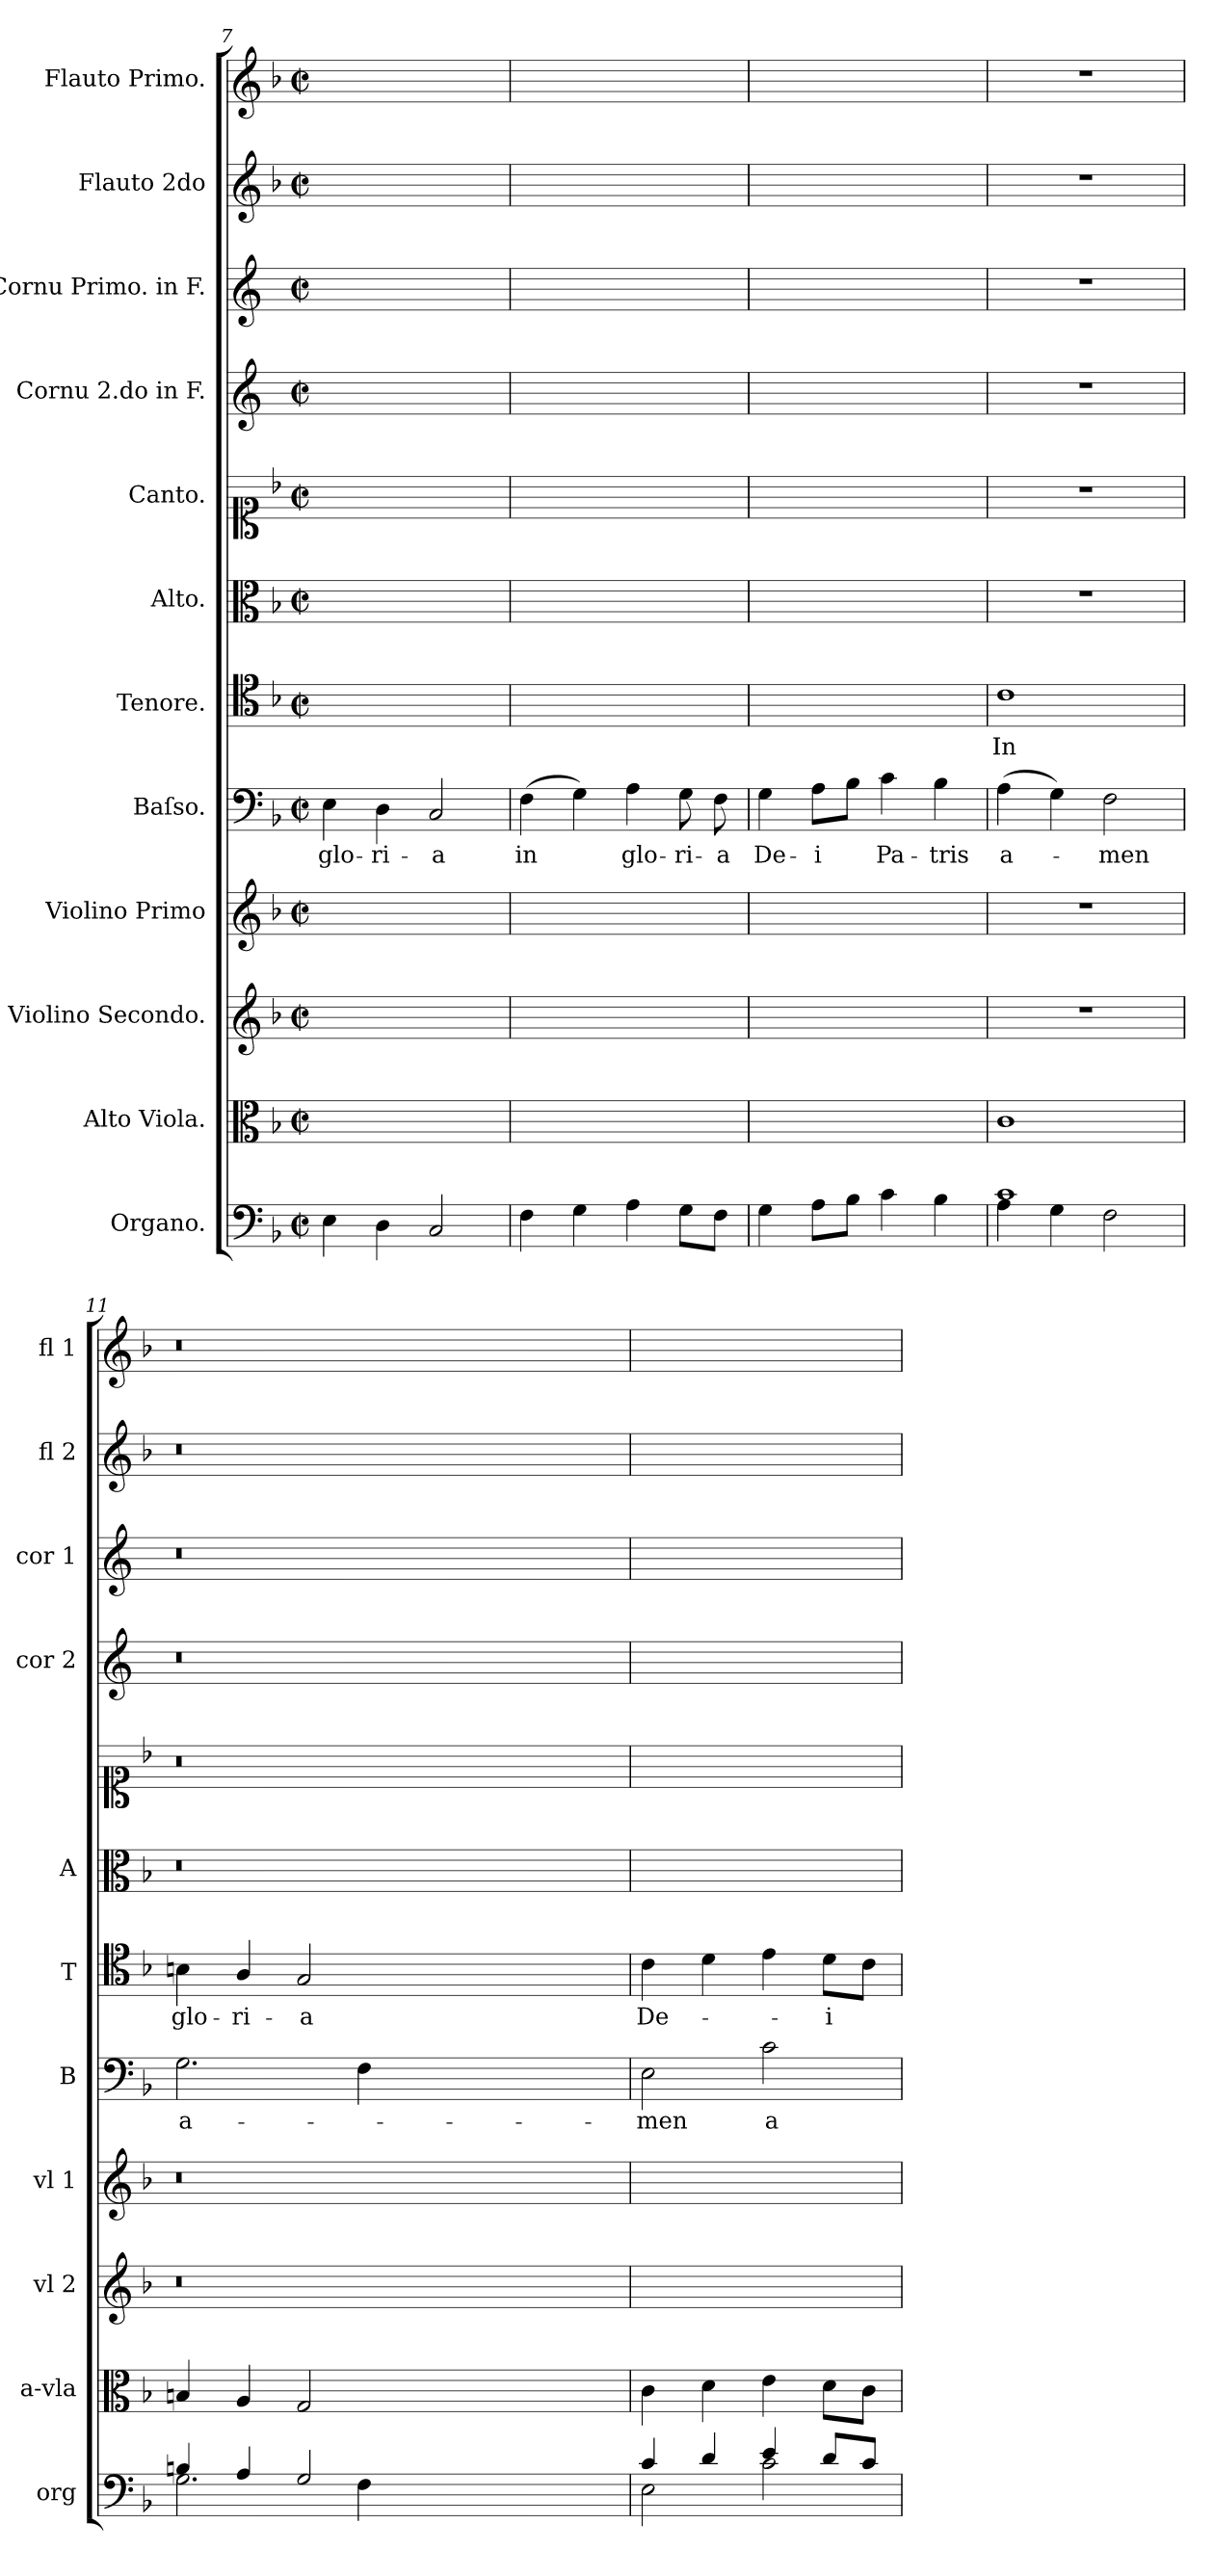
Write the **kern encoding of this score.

**kern	**kern	**kern	**kern	**kern	**text	**kern	**text	**kern	**kern	**kern	**kern	**kern	**kern
*part12	*part11	*part10	*part9	*part8	*part8	*part7	*part7	*part6	*part5	*part4	*part3	*part2	*part1
*staff12	*staff11	*staff10	*staff9	*staff8	*staff8	*staff7	*staff7	*staff6	*staff5	*staff4	*staff3	*staff2	*staff1
*I"Organo.	*I"Alto Viola.	*I"Violino Secondo.	*I"Violino Primo	*I"Baſso.	*	*I"Tenore.	*	*I"Alto.	*I"Canto.	*I"Cornu 2.do in F.	*I"Cornu Primo. in F.	*I"Flauto 2do	*I"Flauto Primo.
*I'org	*I'a-vla	*I'vl 2	*I'vl 1	*I'B	*	*I'T	*	*I'A	*	*I'cor 2	*I'cor 1	*I'fl 2	*I'fl 1
*clefF4	*clefC3	*clefG2	*clefG2	*clefF4	*	*clefC4	*	*clefC3	*clefC1	*clefG2	*clefG2	*clefG2	*clefG2
*	*	*	*	*	*	*	*	*	*	*ITrd4c7	*ITrd4c7	*	*
*k[b-]	*k[b-]	*k[b-]	*k[b-]	*k[b-]	*	*k[b-]	*	*k[b-]	*k[b-]	*k[b-]	*k[b-]	*k[b-]	*k[b-]
*F:	*F:	*F:	*F:	*F:	*	*F:	*	*F:	*F:	*	*	*F:	*F:
*M2/2	*M2/2	*M2/2	*M2/2	*M2/2	*	*M2/2	*	*M2/2	*M2/2	*M2/2	*M2/2	*M2/2	*M2/2
*met(c|)	*met(c|)	*met(c|)	*met(c|)	*met(c|)	*	*met(c|)	*	*met(c|)	*met(c|)	*met(c|)	*met(c|)	*met(c|)	*met(c|)
=7	=7	=7	=7	=7	=7	=7	=7	=7	=7	=7	=7	=7	=7
4E\	1ryy	1ryy	1ryy	4E\	glo-	1ryy	.	1ryy	1ryy	1ryy	1ryy	1ryy	1ryy
4D\	.	.	.	4D\	-ri-	.	.	.	.	.	.	.	.
2C/	.	.	.	2C/	-a	.	.	.	.	.	.	.	.
=8	=8	=8	=8	=8	=8	=8	=8	=8	=8	=8	=8	=8	=8
4F\	1ryy	1ryy	1ryy	(4F\	in	1ryy	.	1ryy	1ryy	1ryy	1ryy	1ryy	1ryy
4G\	.	.	.	4G\)	.	.	.	.	.	.	.	.	.
4A\	.	.	.	4A\	glo-	.	.	.	.	.	.	.	.
8G\L	.	.	.	8G\	-ri-	.	.	.	.	.	.	.	.
8F\J	.	.	.	8F\	-a	.	.	.	.	.	.	.	.
=9	=9	=9	=9	=9	=9	=9	=9	=9	=9	=9	=9	=9	=9
4G\	1ryy	1ryy	1ryy	4G\	De-	1ryy	.	1ryy	1ryy	1ryy	1ryy	1ryy	1ryy
8A\L	.	.	.	8A\L	-i	.	.	.	.	.	.	.	.
8B-\J	.	.	.	8B-\J	.	.	.	.	.	.	.	.	.
4c\	.	.	.	4c\	Pa-	.	.	.	.	.	.	.	.
4B-\	.	.	.	4B-\	-tris	.	.	.	.	.	.	.	.
=10	=10	=10	=10	=10	=10	=10	=10	=10	=10	=10	=10	=10	=10
*^	*	*	*	*	*	*	*	*	*	*	*	*	*
1c/	4A\	1c\	1r	1r	(4A\	a-	1c\	In	1r	1r	1r	1r	1r	1r
.	4G\	.	.	.	4G\)	.	.	.	.	.	.	.	.	.
.	2F\	.	.	.	2F\	-men	.	.	.	.	.	.	.	.
=11	=11	=11	=11	=11	=11	=11	=11	=11	=11	=11	=11	=11	=11	=11
4Bn/	2.G\	4Bn/	0.r	0.r	2.G\	a-	4Bn\	glo-	0.r	0.r	0.r	0.r	0.r	0.r
4A/	.	4A/	.	.	.	.	4A/	-ri-	.	.	.	.	.	.
2G/	.	2G/	.	.	.	.	2G/	-a	.	.	.	.	.	.
.	4F\	.	.	.	4F\	.	.	.	.	.	.	.	.	.
0ryy	0ryy	0ryy	.	.	0ryy	.	0ryy	.	.	.	.	.	.	.
=12	=12	=12	=12	=12	=12	=12	=12	=12	=12	=12	=12	=12	=12	=12
4c/	2E\	4c\	1ryy	1ryy	2E\	-men	4c\	De-	1ryy	1ryy	1ryy	1ryy	1ryy	1ryy
4d/	.	4d\	.	.	.	.	4d\	.	.	.	.	.	.	.
4e/	2c\	4e\	.	.	2c\	a-	4e\	.	.	.	.	.	.	.
8d/L	.	8d\L	.	.	.	.	8d\L	-i	.	.	.	.	.	.
8c/J	.	8c\J	.	.	.	.	8c\J	.	.	.	.	.	.	.
*v	*v	*	*	*	*	*	*	*	*	*	*	*	*	*
=	=	=	=	=	=	=	=	=	=	=	=	=	=
*-	*-	*-	*-	*-	*-	*-	*-	*-	*-	*-	*-	*-	*-
